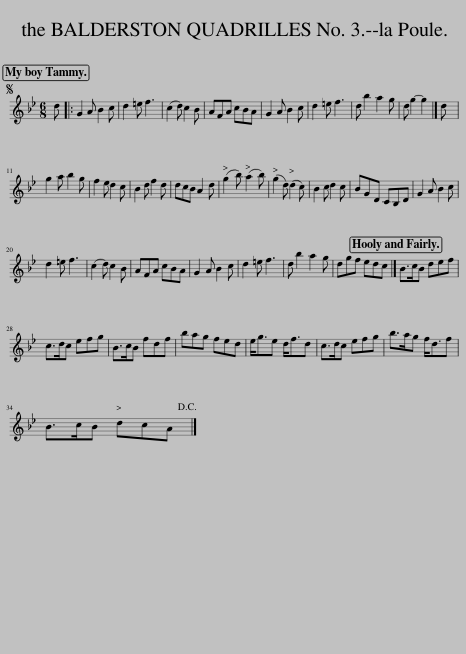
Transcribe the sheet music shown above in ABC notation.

X:1
L:1/8
M:6/8
I:linebreak $
K:Gmin
V:1 treble
V:1
S d |: G2 A B2 c | d2 =e f3 | (c2 d) c2 B | AFA cBA | %5
 G2 A B2 c | d2 =e f3 | d b2 a2 g | d g2- g2 |] d |$ %10
 g2 a b2 g | f2 e d2 c | B2 d f2 d | dcB A2 d | (g2 b) (a2 b) | %15
 (g2 d) (d2 c) | B2 c d2 c | BGD CB,D | G2 A B2 c |$ d2 =e f3 | %20
 (c2 d) c2 B | AFA cBA | G2 A B2 c | d2 =e f3 | d b2 a2 g | %25
 dgf edc |] B>cB def |$ c>dc efg | B>cB fdf | bag fed | %30
 e<ge d<fd | c>dc efg | b>ag f<df |$ B>cB dcA!D.C.! |] %34
